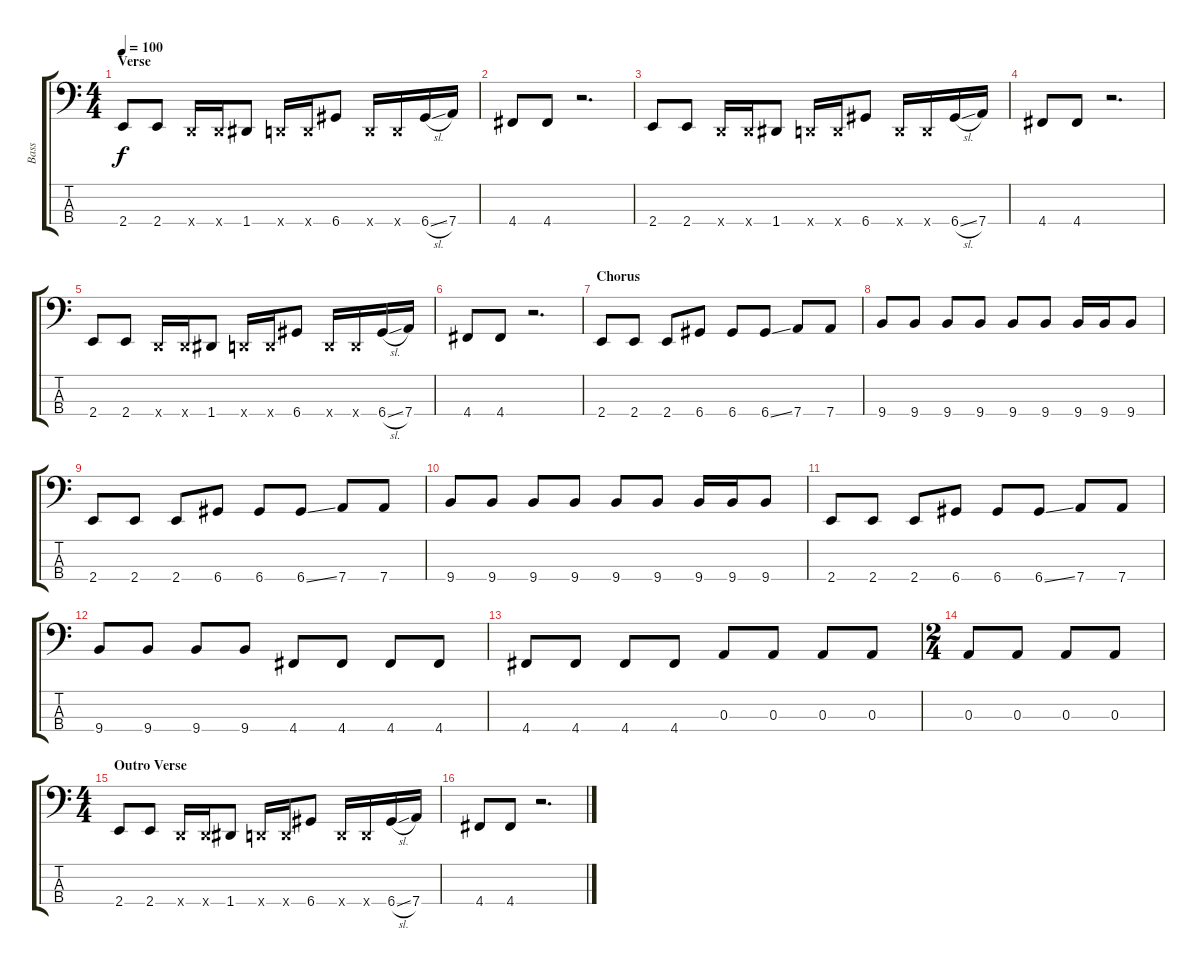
\track ("Bass" "Bass") {instrument electricbasspick}
\staff {score tabs}
\tuning (G2 D2 A1 D1) {hide}
\ts (4 4)
\section ("" "Verse")
\tempo 100
\clef f4
\ks c
2.4.8{dy f instrument electricbasspick} 2.4.8 0.4{x}.16 0.4{x}.16 1.4.8 0.4{x}.16 0.4{x}.16 6.4.8 0.4{x}.16 0.4{x}.16 6.4{sl}.16 7.4.16 |
4.4.8 4.4.8 r.2{d} |
2.4.8{instrument electricbasspick} 2.4.8 0.4{x}.16 0.4{x}.16 1.4.8 0.4{x}.16 0.4{x}.16 6.4.8 0.4{x}.16 0.4{x}.16 6.4{sl}.16 7.4.16 |
4.4.8 4.4.8 r.2{d} |
2.4.8{instrument electricbasspick} 2.4.8 0.4{x}.16 0.4{x}.16 1.4.8 0.4{x}.16 0.4{x}.16 6.4.8 0.4{x}.16 0.4{x}.16 6.4{sl}.16 7.4.16 |
4.4.8 4.4.8 r.2{d} |
\section ("" "Chorus")
2.4.8 2.4.8 2.4.8 6.4.8 6.4.8 6.4{ss}.8 7.4.8 7.4.8 |
9.4.8 9.4.8 9.4.8 9.4.8 9.4.8 9.4.8 9.4.16 9.4.16 9.4.8 |
2.4.8 2.4.8 2.4.8 6.4.8 6.4.8 6.4{ss}.8 7.4.8 7.4.8 |
9.4.8 9.4.8 9.4.8 9.4.8 9.4.8 9.4.8 9.4.16 9.4.16 9.4.8 |
2.4.8 2.4.8 2.4.8 6.4.8 6.4.8 6.4{ss}.8 7.4.8 7.4.8 |
9.4.8 9.4.8 9.4.8 9.4.8 4.4.8 4.4.8 4.4.8 4.4.8 |
4.4.8 4.4.8 4.4.8 4.4.8 0.3.8 0.3.8 0.3.8 0.3.8 |
\ts (2 4)
0.3.8 0.3.8 0.3.8 0.3.8 |
\ts (4 4)
\section ("" "Outro Verse")
2.4.8{instrument electricbasspick} 2.4.8 0.4{x}.16 0.4{x}.16 1.4.8 0.4{x}.16 0.4{x}.16 6.4.8 0.4{x}.16 0.4{x}.16 6.4{sl}.16 7.4.16 |
4.4.8 4.4.8 r.2{d}
